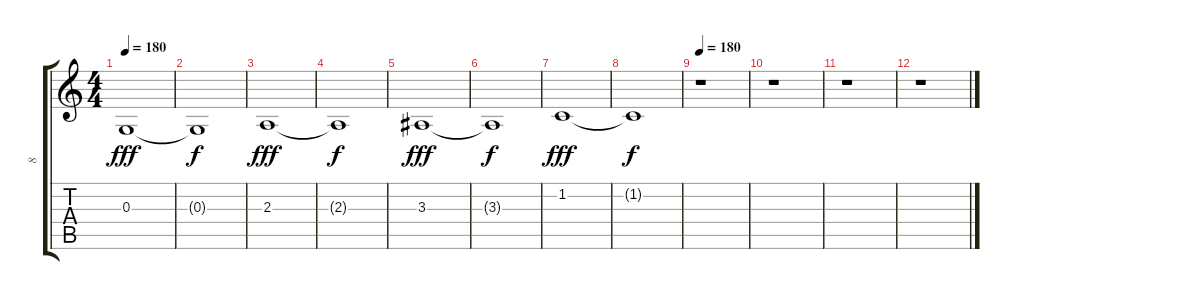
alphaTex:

\track ("8" "8") {instrument stringensemble1}
\staff {score tabs}
\tuning (E4 B3 G3 D3 A2 E2) {hide}
\ts (4 4)
\tempo 180
\clef g2
\ks c
0.3.1{dy fff} |
0.3{t}.1{dy f} |
2.3.1{dy fff} |
2.3{t}.1{dy f} |
3.3.1{dy fff} |
3.3{t}.1{dy f} |
1.2.1{dy fff} |
1.2{t}.1{dy f} |
\tempo 180
r.1 |
r.1 |
r.1 |
r.1
